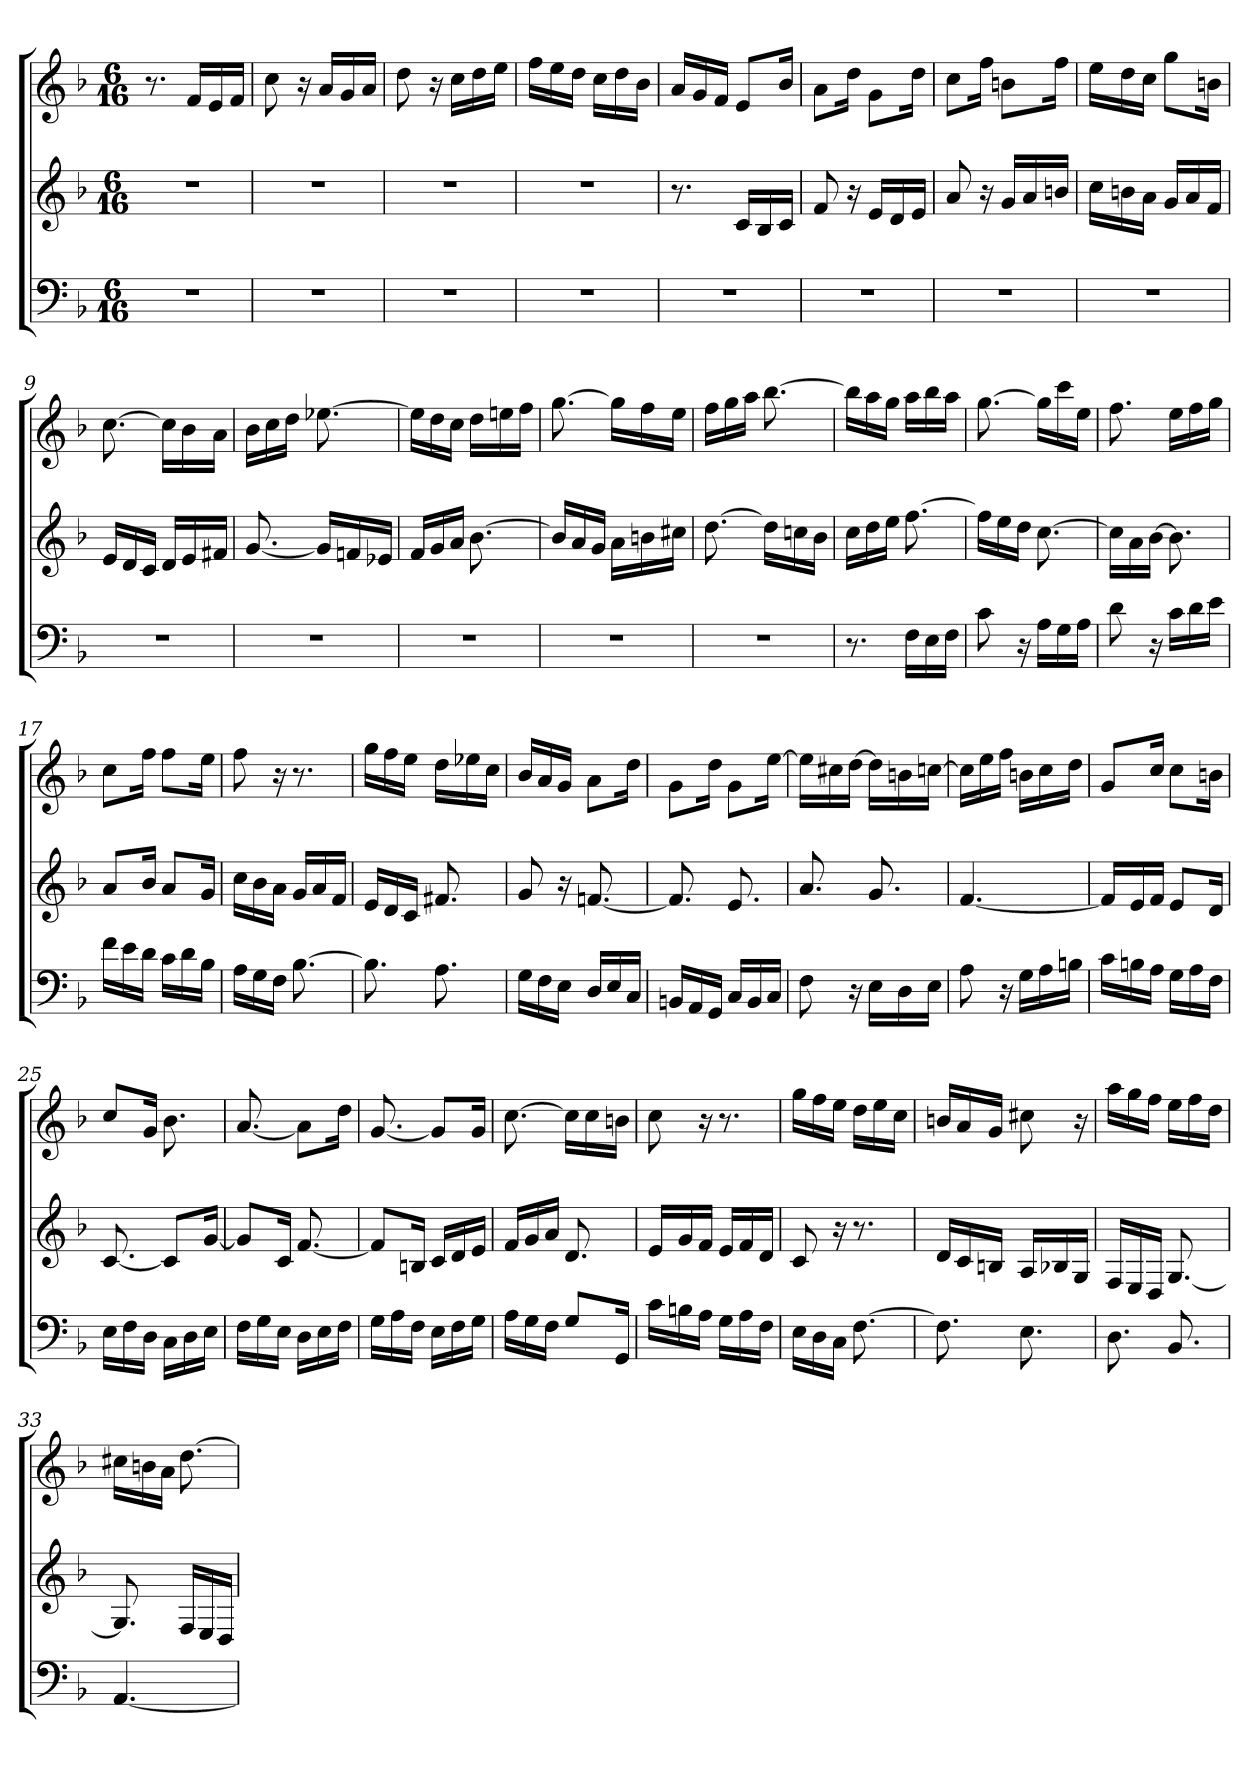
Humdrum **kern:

**kern	**kern	**kern
*part3	*part2	*part1
*staff3	*staff2	*staff1
*clefF4	*clefG2	*clefG2
*k[b-]	*k[b-]	*k[b-]
*F:	*F:	*F:
*M6/16	*M6/16	*M6/16
=1	=1	=1
4.r	4.r	8.r
.	.	16f/LL
.	.	16e/
.	.	16f/JJ
=2	=2	=2
4.r	4.r	8cc
.	.	16r
.	.	16a/LL
.	.	16g/
.	.	16a/JJ
=3	=3	=3
4.r	4.r	8dd
.	.	16r
.	.	16cc\LL
.	.	16dd\
.	.	16ee\JJ
=4	=4	=4
4.r	4.r	16ff\LL
.	.	16ee\
.	.	16dd\JJ
.	.	16cc\LL
.	.	16dd\
.	.	16b-\JJ
=5	=5	=5
4.r	8.r	16a/LL
.	.	16g/
.	.	16f/JJ
.	16c/LL	8e/L
.	16B-/	.
.	16c/JJ	16b-/Jk
=6	=6	=6
4.r	8f	8a\L
.	16r	16dd\Jk
.	16e/LL	8g\L
.	16d/	.
.	16e/JJ	16dd\Jk
=7	=7	=7
4.r	8a	8cc\L
.	16r	16ff\Jk
.	16g/LL	8bn\L
.	16a/	.
.	16bn/JJ	16ff\Jk
=8	=8	=8
4.r	16cc\LL	16ee\LL
.	16bn\	16dd\
.	16a\JJ	16cc\JJ
.	16g/LL	8gg\L
.	16a/	.
.	16f/JJ	16bn\Jk
=9	=9	=9
4.r	16e/LL	[8.cc
.	16d/	.
.	16c/JJ	.
.	16d/LL	16cc\LL]
.	16e/	16b-\
.	16f#X/JJ	16a\JJ
=10	=10	=10
4.r	[8.g	16b-\LL
.	.	16cc\
.	.	16dd\JJ
.	16g/LL]	[8.ee-X
.	16fn/	.
.	16e-X/JJ	.
=11	=11	=11
4.r	16f/LL	16ee-\LL]
.	16g/	16dd\
.	16a/JJ	16cc\JJ
.	[8.b-	16dd\LL
.	.	16een\
.	.	16ff\JJ
=12	=12	=12
4.r	16b-/LL]	[8.gg
.	16a/	.
.	16g/JJ	.
.	16a\LL	16gg\LL]
.	16bn\	16ff\
.	16cc#X\JJ	16ee\JJ
=13	=13	=13
4.r	[8.dd	16ff\LL
.	.	16gg\
.	.	16aa\JJ
.	16dd\LL]	[8.bb-
.	16ccn\	.
.	16b-\JJ	.
=14	=14	=14
8.r	16cc\LL	16bb-\LL]
.	16dd\	16aa\
.	16ee\JJ	16gg\JJ
16F\LL	[8.ff	16aa\LL
16E\	.	16bb-\
16F\JJ	.	16aa\JJ
=15	=15	=15
8c	16ff\LL]	[8.gg
.	16ee\	.
16r	16dd\JJ	.
16A\LL	[8.cc	16gg\LL]
16G\	.	16ccc\
16A\JJ	.	16ee\JJ
=16	=16	=16
8d	16cc\LL]	8.ff
.	16a\	.
16r	[16b-\JJ	.
16c\LL	8.b-]	16ee\LL
16d\	.	16ff\
16e\JJ	.	16gg\JJ
=17	=17	=17
16f\LL	8a/L	8cc\L
16e\	.	.
16d\JJ	16b-/Jk	16ff\Jk
16c\LL	8a/L	8ff\L
16d\	.	.
16B-\JJ	16g/Jk	16ee\Jk
=18	=18	=18
16A\LL	16cc\LL	8ff
16G\	16b-\	.
16F\JJ	16a\JJ	16r
[8.B-	16g/LL	8.r
.	16a/	.
.	16f/JJ	.
=19	=19	=19
8.B-]	16e/LL	16gg\LL
.	16d/	16ff\
.	16c/JJ	16ee\JJ
8.A	8.f#X	16dd\LL
.	.	16ee-X\
.	.	16cc\JJ
=20	=20	=20
16G\LL	8g	16b-/LL
16F\	.	16a/
16E\JJ	16r	16g/JJ
16D/LL	[8.fn	8a\L
16E/	.	.
16C/JJ	.	16dd\Jk
=21	=21	=21
16BBn/LL	8.f]	8g\L
16AA/	.	.
16GG/JJ	.	16dd\Jk
16C/LL	8.e	8g\L
16BB/	.	.
16C/JJ	.	[16ee\Jk
=22	=22	=22
8F	8.a	16ee\LL]
.	.	16cc#X\
16r	.	[16dd\JJ
16E\LL	8.g	16dd\LL]
16D\	.	16bn\
16E\JJ	.	[16ccn\JJ
=23	=23	=23
8A	[4.f	16cc\LL]
.	.	16ee\
16r	.	16ff\JJ
16G\LL	.	16bn\LL
16A\	.	16cc\
16Bn\JJ	.	16dd\JJ
=24	=24	=24
16c\LL	16f/LL]	8g/L
16Bn\	16e/	.
16A\JJ	16f/JJ	16cc/Jk
16G\LL	8e/L	8cc\L
16A\	.	.
16F\JJ	16d/Jk	16bn\Jk
=25	=25	=25
16E\LL	[8.c	8cc/L
16F\	.	.
16D\JJ	.	16g/Jk
16C\LL	8c/L]	8.b-
16D\	.	.
16E\JJ	[16g/Jk	.
=26	=26	=26
16F\LL	8g/L]	[8.a
16G\	.	.
16E\JJ	16c/Jk	.
16D\LL	[8.f	8a\L]
16E\	.	.
16F\JJ	.	16dd\Jk
=27	=27	=27
16G\LL	8f/L]	[8.g
16A\	.	.
16F\JJ	16Bn/Jk	.
16E\LL	16c/LL	8g/L]
16F\	16d/	.
16G\JJ	16e/JJ	16g/Jk
=28	=28	=28
16A\LL	16f/LL	[8.cc
16G\	16g/	.
16F\JJ	16a/JJ	.
8G/L	8.d	16cc\LL]
.	.	16cc\
16GG/Jk	.	16bn\JJ
=29	=29	=29
16c\LL	16e/LL	8cc
16Bn\	16g/	.
16A\JJ	16f/JJ	16r
16G\LL	16e/LL	8.r
16A\	16f/	.
16F\JJ	16d/JJ	.
=30	=30	=30
16E\LL	8c	16gg\LL
16D\	.	16ff\
16C\JJ	16r	16ee\JJ
[8.F	8.r	16dd\LL
.	.	16ee\
.	.	16cc\JJ
=31	=31	=31
8.F]	16d/LL	16bn/LL
.	16c/	16a/
.	16Bn/JJ	16g/JJ
8.E	16A/LL	8cc#X
.	16B-X/	.
.	16G/JJ	16r
=32	=32	=32
8.D	16F/LL	16aa\LL
.	16E/	16gg\
.	16D/JJ	16ff\JJ
8.BB-	[8.G	16ee\LL
.	.	16ff\
.	.	16dd\JJ
=33	=33	=33
[4.AA	8.G]	16cc#X\LL
.	.	16bn\
.	.	16a\JJ
.	16F/LL	[8.dd
.	16E/	.
.	16D/JJ	.
=	=	=
*-	*-	*-
